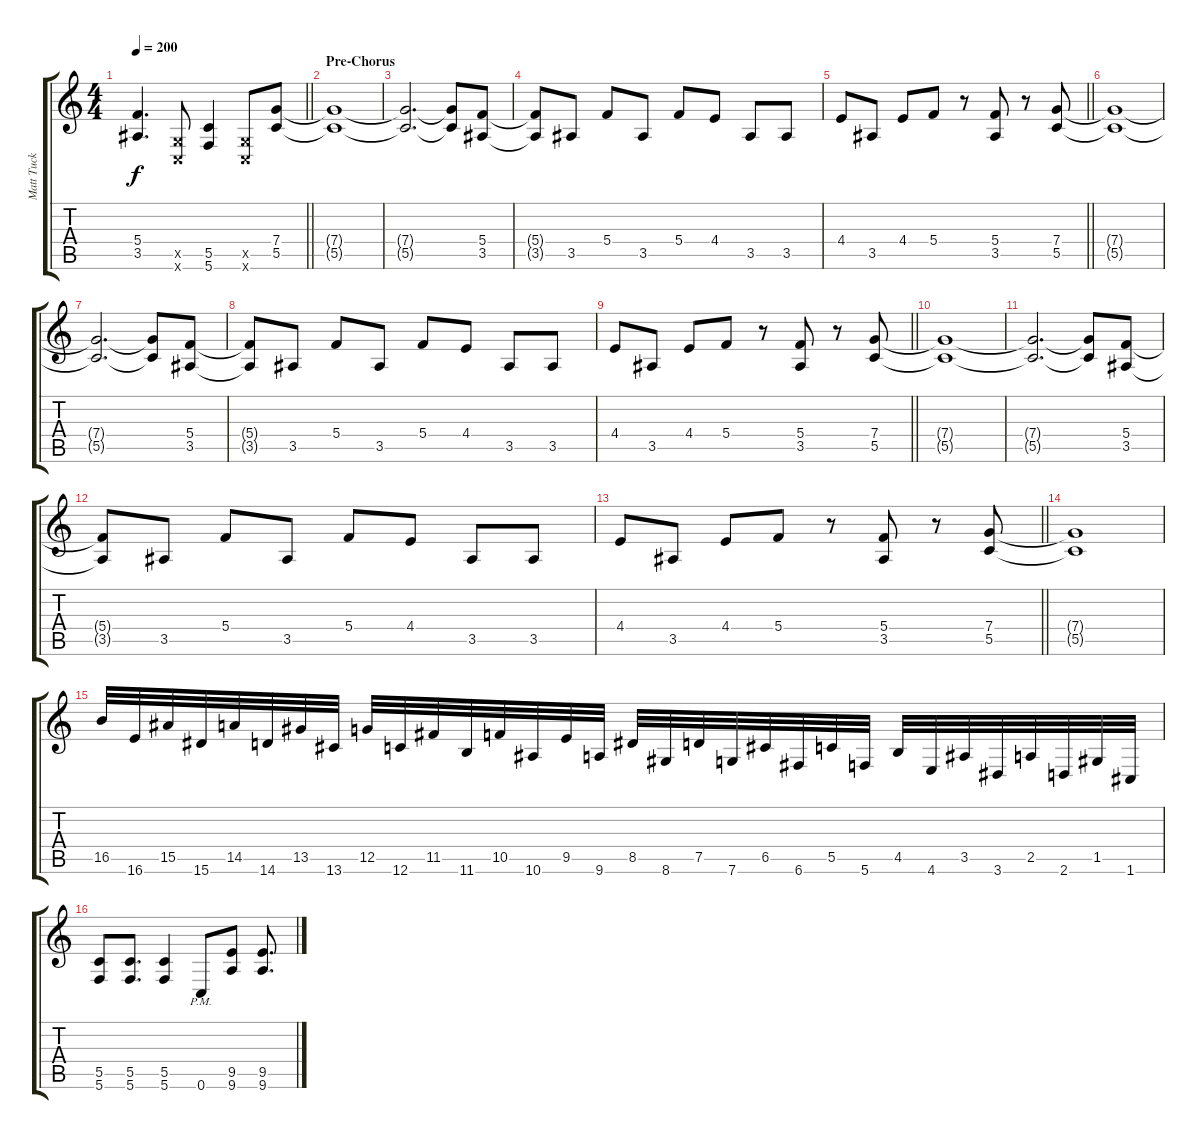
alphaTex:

\track ("Matt Tuck" "Matt Tuck") {instrument distortionguitar}
\staff {score tabs}
\tuning (D4 A3 F3 C3 G2 C2) {hide}
\ts (4 4)
\tempo 200
\clef g2
\barLineRight lightlight
\ks c
(5.4 3.5).4{d dy f} (0.5{x} 0.6{x}).8 (5.5 5.6).4 (0.5{x} 0.6{x}).8 (7.4 5.5).8 |
\section ("" "Pre-Chorus")
(7.4{t} 5.5{t}).1 |
(7.4{t} 5.5{t}).2{d} (7.4{t} 5.5{t}).8 (5.4 3.5).8 |
(5.4{t} 3.5{t}).8 3.5.8 5.4.8 3.5.8 5.4.8 4.4.8 3.5.8 3.5.8 |
\barLineRight lightlight
4.4.8 3.5.8 4.4.8 5.4.8 r.8 (5.4 3.5).8 r.8 (7.4 5.5).8 |
\section ("" "")
(7.4{t} 5.5{t}).1 |
(7.4{t} 5.5{t}).2{d} (7.4{t} 5.5{t}).8 (5.4 3.5).8 |
(5.4{t} 3.5{t}).8 3.5.8 5.4.8 3.5.8 5.4.8 4.4.8 3.5.8 3.5.8 |
\barLineRight lightlight
4.4.8 3.5.8 4.4.8 5.4.8 r.8 (5.4 3.5).8 r.8 (7.4 5.5).8 |
(7.4{t} 5.5{t}).1 |
(7.4{t} 5.5{t}).2{d} (7.4{t} 5.5{t}).8 (5.4 3.5).8 |
(5.4{t} 3.5{t}).8 3.5.8 5.4.8 3.5.8 5.4.8 4.4.8 3.5.8 3.5.8 |
\barLineRight lightlight
4.4.8 3.5.8 4.4.8 5.4.8 r.8 (5.4 3.5).8 r.8 (7.4 5.5).8 |
(7.4{t} 5.5{t}).1 |
16.5.32{instrument guitarfretnoise} 16.6.32 15.5.32 15.6.32 14.5.32 14.6.32 13.5.32 13.6.32 12.5.32 12.6.32 11.5.32 11.6.32 10.5.32 10.6.32 9.5.32 9.6.32 8.5.32 8.6.32 7.5.32 7.6.32 6.5.32 6.6.32 5.5.32 5.6.32 4.5.32 4.6.32 3.5.32 3.6.32 2.5.32 2.6.32 1.5.32 1.6.32 |
(5.5 5.6).8{instrument distortionguitar} (5.5 5.6).8{d} (5.5 5.6).4 0.6{pm}.8 (9.5 9.6).8 (9.5 9.6).8{d}
